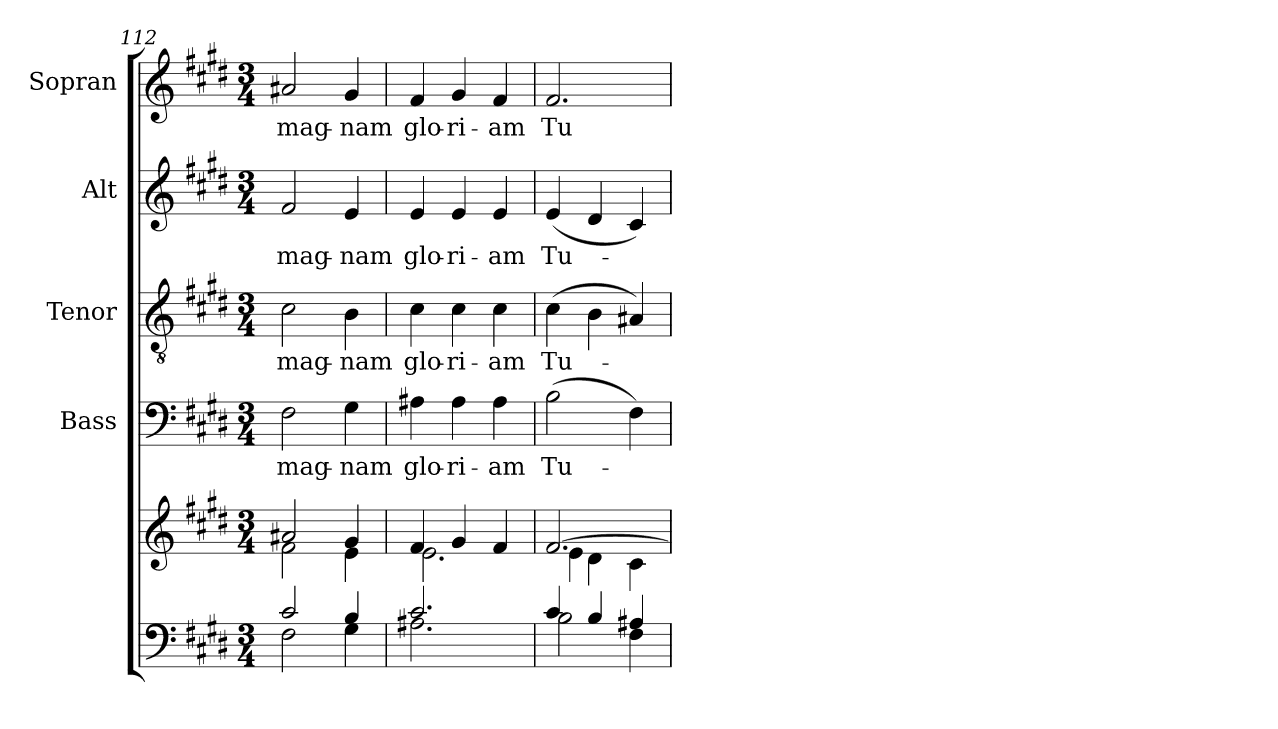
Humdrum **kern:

**kern	**kern	**kern	**text	**kern	**text	**kern	**text	**kern	**text
*part5	*part5	*part4	*part4	*part3	*part3	*part2	*part2	*part1	*part1
*staff6	*staff5	*staff4	*staff4	*staff3	*staff3	*staff2	*staff2	*staff1	*staff1
*	*	*I"Bass	*	*I"Tenor	*	*I"Alt	*	*I"Sopran	*
*	*	*I'B.	*	*I'T.	*	*I'A.	*	*I'S.	*
*clefF4	*clefG2	*clefF4	*	*clefGv2	*	*clefG2	*	*clefG2	*
*k[f#c#g#d#]	*k[f#c#g#d#]	*k[f#c#g#d#]	*	*k[f#c#g#d#]	*	*k[f#c#g#d#]	*	*k[f#c#g#d#]	*
*E:	*E:	*E:	*	*E:	*	*E:	*	*E:	*
*M3/4	*M3/4	*M3/4	*	*M3/4	*	*M3/4	*	*M3/4	*
=112	=112	=112	=112	=112	=112	=112	=112	=112	=112
*^	*^	*	*	*	*	*	*	*	*
!	!	!	!	!	!LO:LY:b	!	!LO:LY:b	!	!LO:LY:b	!	!LO:LY:b
2c#/	2F#\	2a#X/	2f#\	2F#\	mag-	2c#\	mag-	2f#/	mag-	2a#X/	mag-
!	!	!	!	!	!LO:LY:b	!	!LO:LY:b	!	!LO:LY:b	!	!LO:LY:b
4B/	4G#\	4g#/	4e\	4G#\	-nam	4B\	-nam	4e/	-nam	4g#/	-nam
=113	=113	=113	=113	=113	=113	=113	=113	=113	=113	=113	=113
!	!	!	!	!	!LO:LY:b	!	!LO:LY:b	!	!LO:LY:b	!	!LO:LY:b
2.c#/	2.A#X\	4f#/	2.e\	4A#X\	glo-	4c#\	glo-	4e/	glo-	4f#/	glo-
!	!	!	!	!	!LO:LY:b	!	!LO:LY:b	!	!LO:LY:b	!	!LO:LY:b
.	.	4g#/	.	4A#\	-ri-	4c#\	-ri-	4e/	-ri-	4g#/	-ri-
!	!	!	!	!	!LO:LY:b	!	!LO:LY:b	!	!LO:LY:b	!	!LO:LY:b
.	.	4f#/	.	4A#\	-am	4c#\	-am	4e/	-am	4f#/	-am
=114	=114	=114	=114	=114	=114	=114	=114	=114	=114	=114	=114
!	!	!	!	!	!LO:LY:b	!	!LO:LY:b	!	!LO:LY:b	!	!LO:LY:b
4c#/	2B\	[>2.f#/	4e\	(>2B\	Tu-	(>4c#\	Tu-	(<4e/	Tu-	2.f#/	Tu-
4B/	.	.	4d#\	.	.	4B\	.	4d#/	.	.	.
4A#X/	4F#\	.	4c#\	4F#\)	.	4A#X/)	.	4c#/)	.	.	.
*v	*v	*	*	*	*	*	*	*	*	*	*
*	*v	*v	*	*	*	*	*	*	*	*
=	=	=	=	=	=	=	=	=	=
*-	*-	*-	*-	*-	*-	*-	*-	*-	*-
